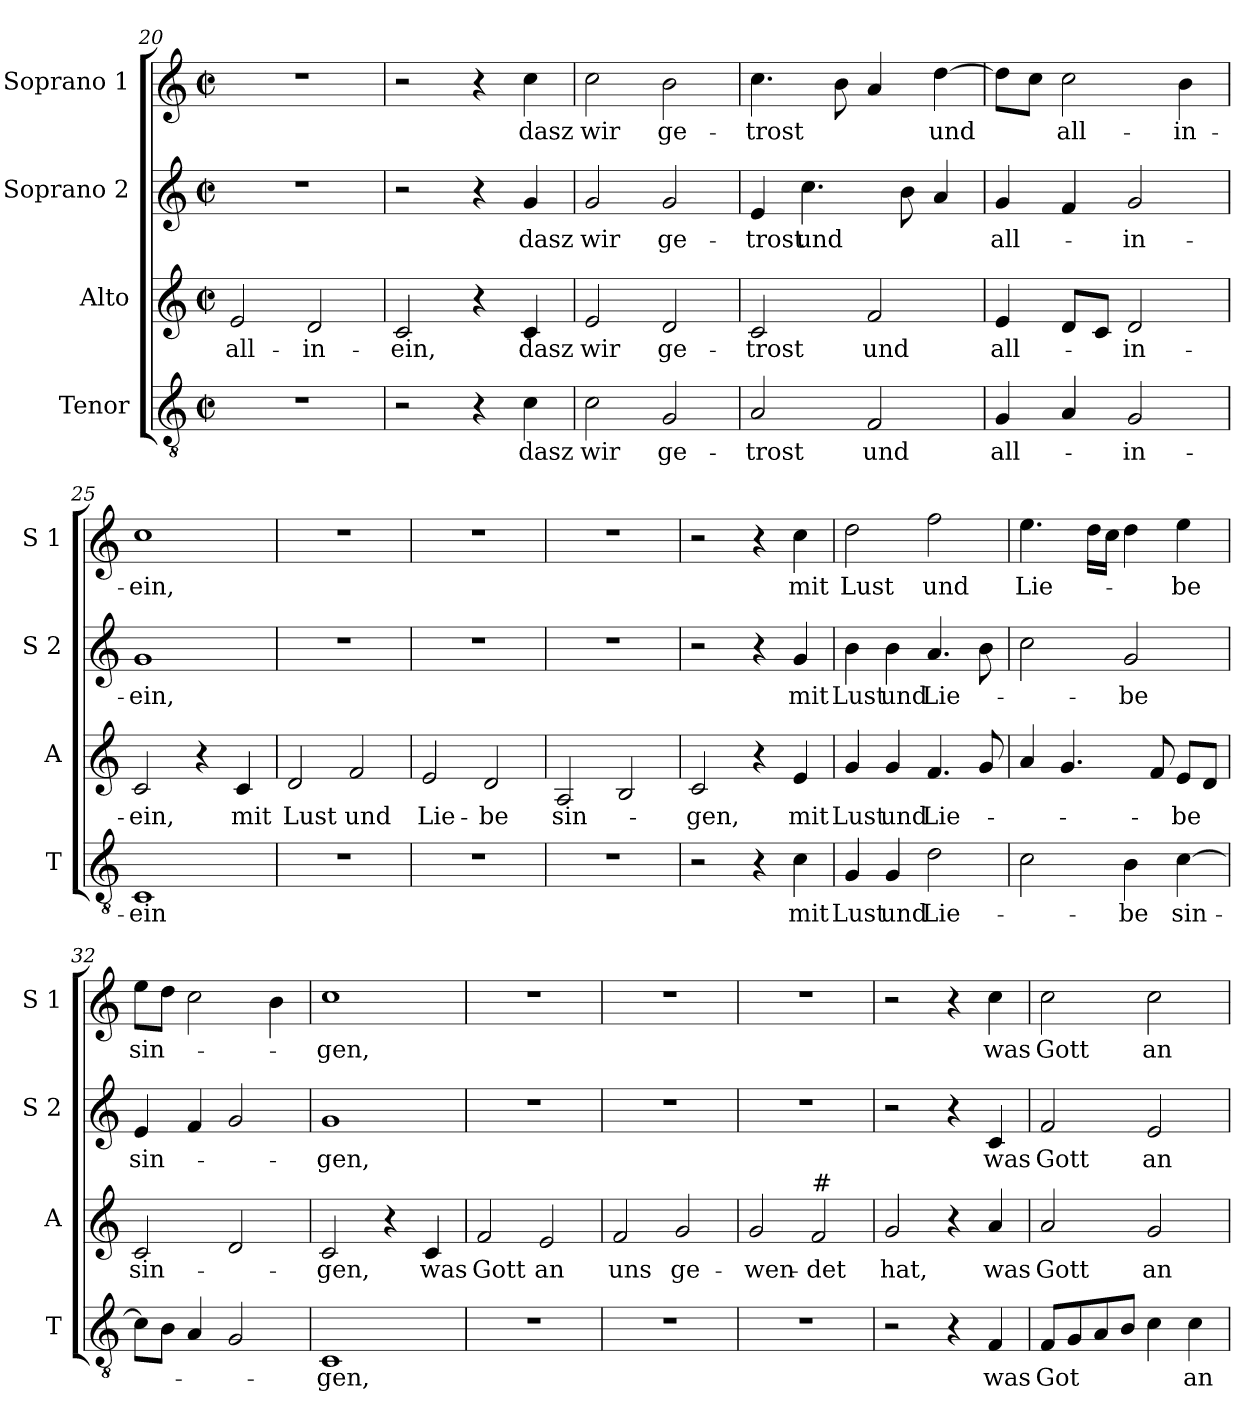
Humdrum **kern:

**kern	**text	**kern	**text	**kern	**text	**kern	**text
*part4	*part4	*part3	*part3	*part2	*part2	*part1	*part1
*staff4	*staff4	*staff3	*staff3	*staff2	*staff2	*staff1	*staff1
*I"Tenor	*	*I"Alto	*	*I"Soprano 2	*	*I"Soprano 1	*
*I'T	*	*I'A	*	*I'S 2	*	*I'S 1	*
*clefGv2	*	*clefG2	*	*clefG2	*	*clefG2	*
*k[]	*	*k[]	*	*k[]	*	*k[]	*
*C:	*	*C:	*	*C:	*	*C:	*
*M2/2	*	*M2/2	*	*M2/2	*	*M2/2	*
*met(c|)	*	*met(c|)	*	*met(c|)	*	*met(c|)	*
=20	=20	=20	=20	=20	=20	=20	=20
!	!	!	!LO:LY:b	!	!	!	!
1r	.	2e/	all-	1r	.	1r	.
!	!	!	!LO:LY:b	!	!	!	!
.	.	2d/	-in-	.	.	.	.
=21	=21	=21	=21	=21	=21	=21	=21
!	!	!	!LO:LY:b	!	!	!	!
2r	.	2c/	-ein,	2r	.	2r	.
4r	.	4r	.	4r	.	4r	.
!	!LO:LY:b	!	!LO:LY:b	!	!LO:LY:b	!	!LO:LY:b
4c\	dasz	4c/	dasz	4g/	dasz	4cc\	dasz
=22	=22	=22	=22	=22	=22	=22	=22
!	!LO:LY:b	!	!LO:LY:b	!	!LO:LY:b	!	!LO:LY:b
2c\	wir	2e/	wir	2g/	wir	2cc\	wir
!	!LO:LY:b	!	!LO:LY:b	!	!LO:LY:b	!	!LO:LY:b
2G/	ge-	2d/	ge-	2g/	ge-	2b\	ge-
=23	=23	=23	=23	=23	=23	=23	=23
!	!LO:LY:b	!	!LO:LY:b	!	!LO:LY:b	!	!LO:LY:b
2A/	-trost	2c/	-trost	4e/	-trost	4.cc\	-trost
!	!	!	!	!	!LO:LY:b	!	!
.	.	.	.	4.cc\	und	.	.
.	.	.	.	.	.	8b\	.
!	!LO:LY:b	!	!LO:LY:b	!	!	!	!
2F/	und	2f/	und	.	.	4a/	.
.	.	.	.	8b\	.	.	.
!	!	!	!	!	!	!	!LO:LY:b
.	.	.	.	4a/	.	[4dd\	und
=24	=24	=24	=24	=24	=24	=24	=24
!	!LO:LY:b	!	!LO:LY:b	!	!LO:LY:b	!	!
4G/	all-	4e/	all-	4g/	all-	8dd\L]	.
.	.	.	.	.	.	8cc\J	.
!	!	!	!	!	!	!	!LO:LY:b
4A/	.	8d/L	.	4f/	.	2cc\	all-
.	.	8c/J	.	.	.	.	.
!	!LO:LY:b	!	!LO:LY:b	!	!LO:LY:b	!	!
2G/	-in-	2d/	-in-	2g/	-in-	.	.
!	!	!	!	!	!	!	!LO:LY:b
.	.	.	.	.	.	4b\	-in-
!!LO:LB:g=z
=25	=25	=25	=25	=25	=25	=25	=25
!	!LO:LY:b	!	!LO:LY:b	!	!LO:LY:b	!	!LO:LY:b
1C	-ein	2c/	-ein,	1g	-ein,	1cc	-ein,
.	.	4r	.	.	.	.	.
!	!	!	!LO:LY:b	!	!	!	!
.	.	4c/	mit	.	.	.	.
=26	=26	=26	=26	=26	=26	=26	=26
!	!	!	!LO:LY:b	!	!	!	!
1r	.	2d/	Lust	1r	.	1r	.
!	!	!	!LO:LY:b	!	!	!	!
.	.	2f/	und	.	.	.	.
=27	=27	=27	=27	=27	=27	=27	=27
!	!	!	!LO:LY:b	!	!	!	!
1r	.	2e/	Lie-	1r	.	1r	.
!	!	!	!LO:LY:b	!	!	!	!
.	.	2d/	-be	.	.	.	.
=28	=28	=28	=28	=28	=28	=28	=28
!	!	!	!LO:LY:b	!	!	!	!
1r	.	2A/	sin-	1r	.	1r	.
.	.	2B/	.	.	.	.	.
=29	=29	=29	=29	=29	=29	=29	=29
!	!	!	!LO:LY:b	!	!	!	!
2r	.	2c/	-gen,	2r	.	2r	.
4r	.	4r	.	4r	.	4r	.
!	!LO:LY:b	!	!LO:LY:b	!	!LO:LY:b	!	!LO:LY:b
4c\	mit	4e/	mit	4g/	mit	4cc\	mit
=30	=30	=30	=30	=30	=30	=30	=30
!	!LO:LY:b	!	!LO:LY:b	!	!LO:LY:b	!	!LO:LY:b
4G/	Lust	4g/	Lust	4b\	Lust	2dd\	Lust
!	!LO:LY:b	!	!LO:LY:b	!	!LO:LY:b	!	!
4G/	und	4g/	und	4b\	und	.	.
!	!LO:LY:b	!	!LO:LY:b	!	!LO:LY:b	!	!LO:LY:b
2d\	Lie-	4.f/	Lie-	4.a/	Lie-	2ff\	und
.	.	8g/	.	8b\	.	.	.
!!LO:LB:g=z
=31	=31	=31	=31	=31	=31	=31	=31
!	!	!	!	!	!	!	!LO:LY:b
2c\	.	4a/	.	2cc\	.	4.ee\	Lie-
.	.	4.g/	.	.	.	.	.
.	.	.	.	.	.	16dd\LL	.
.	.	.	.	.	.	16cc\JJ	.
!	!LO:LY:b	!	!	!	!LO:LY:b	!	!
4B\	-be	.	.	2g/	-be	4dd\	.
.	.	8f/	.	.	.	.	.
!	!LO:LY:b	!	!LO:LY:b	!	!	!	!LO:LY:b
[4c\	sin-	8e/L	-be	.	.	4ee\	-be
.	.	8d/J	.	.	.	.	.
=32	=32	=32	=32	=32	=32	=32	=32
!	!	!	!LO:LY:b	!	!LO:LY:b	!	!LO:LY:b
8c\L]	.	2c/	sin-	4e/	sin-	8ee\L	sin-
8B\J	.	.	.	.	.	8dd\J	.
4A/	.	.	.	4f/	.	2cc\	.
2G/	.	2d/	.	2g/	.	.	.
.	.	.	.	.	.	4b\	.
=33	=33	=33	=33	=33	=33	=33	=33
!	!LO:LY:b	!	!LO:LY:b	!	!LO:LY:b	!	!LO:LY:b
1C	-gen,	2c/	-gen,	1g	-gen,	1cc	-gen,
.	.	4r	.	.	.	.	.
!	!	!	!LO:LY:b	!	!	!	!
.	.	4c/	was	.	.	.	.
=34	=34	=34	=34	=34	=34	=34	=34
!	!	!	!LO:LY:b	!	!	!	!
1r	.	2f/	Gott	1r	.	1r	.
!	!	!	!LO:LY:b	!	!	!	!
.	.	2e/	an	.	.	.	.
=35	=35	=35	=35	=35	=35	=35	=35
!	!	!	!LO:LY:b	!	!	!	!
1r	.	2f/	uns	1r	.	1r	.
!	!	!	!LO:LY:b	!	!	!	!
.	.	2g/	ge-	.	.	.	.
=36	=36	=36	=36	=36	=36	=36	=36
!	!	!	!LO:LY:b	!	!	!	!
1r	.	2g/	-wen-	1r	.	1r	.
!	!	!LO:TX:a:t=#	!	!	!	!	!
!	!	!	!LO:LY:b	!	!	!	!
.	.	2f/	-det	.	.	.	.
!!LO:PB:g=z
=37	=37	=37	=37	=37	=37	=37	=37
!	!	!	!LO:LY:b	!	!	!	!
2r	.	2g/	hat,	2r	.	2r	.
4r	.	4r	.	4r	.	4r	.
!	!LO:LY:b	!	!LO:LY:b	!	!LO:LY:b	!	!LO:LY:b
4F/	was	4a/	was	4c/	was	4cc\	was
=38	=38	=38	=38	=38	=38	=38	=38
!	!LO:LY:b	!	!LO:LY:b	!	!LO:LY:b	!	!LO:LY:b
8F/L	Got	2a/	Gott	2f/	Gott	2cc\	Gott
8G/	.	.	.	.	.	.	.
8A/	.	.	.	.	.	.	.
8B/J	.	.	.	.	.	.	.
!	!	!	!LO:LY:b	!	!LO:LY:b	!	!LO:LY:b
4c\	.	2g/	an	2e/	an	2cc\	an
!	!LO:LY:b	!	!	!	!	!	!
4c\	an	.	.	.	.	.	.
=	=	=	=	=	=	=	=
*-	*-	*-	*-	*-	*-	*-	*-
